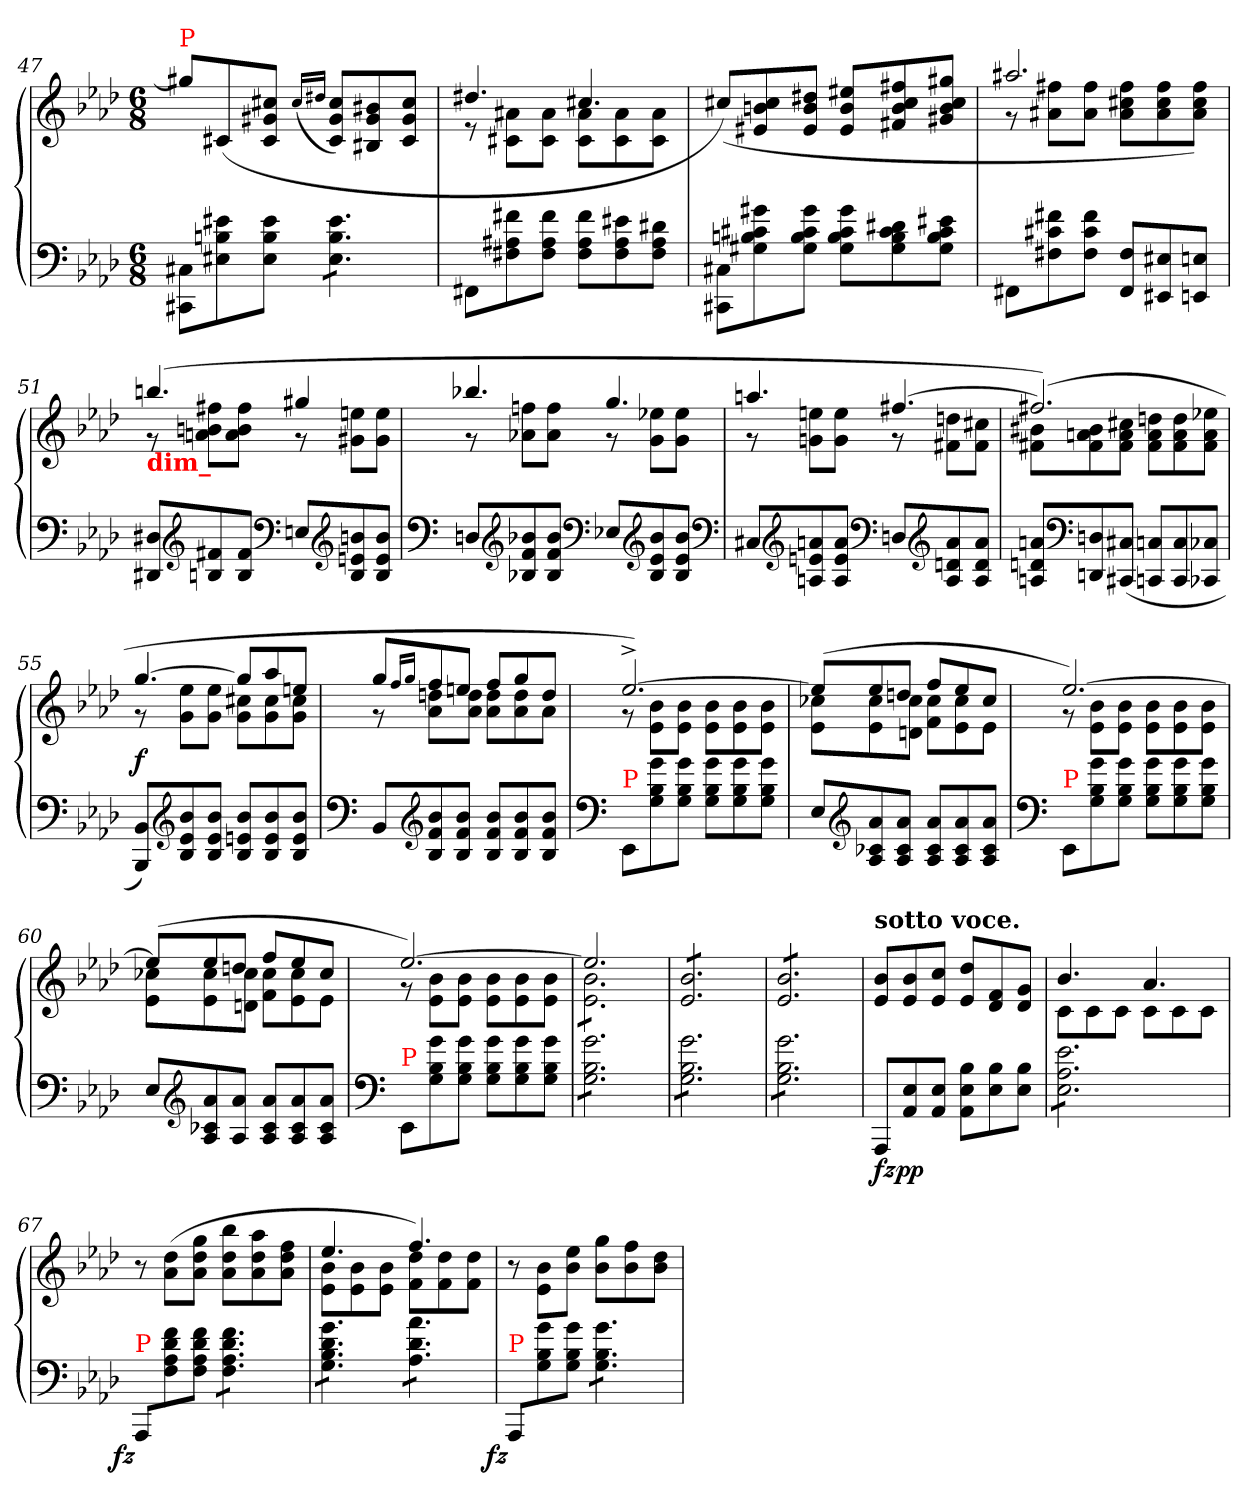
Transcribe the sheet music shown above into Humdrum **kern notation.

**kern	**kern	**dynam
*part1	*part1	*part1
*staff2	*staff1	*staff1/2
*clefF4	*clefG2	*
*k[b-e-a-d-]	*k[b-e-a-d-]	*
*A-:	*A-:	*
*M6/8	*M6/8	*
=47	=47	=47
!	!LO:TX:a:color=red:t=P	!
8C#X 8CC#XL	8gg#XL]	.
8e#X 8Bn 8E#X	(>8c#X	.
8e# 8B 8E#J	8cc#X 8g#X 8c#J	.
.	(<16qqcc#/LL	.
.	16qqdd#X/JJ	.
*tremolo	*	*
8e# 8B 8E#L	8cc# 8g# 8c#L)	.
8e# 8B 8E#	8b#X 8g# 8B#X	.
8e# 8B 8E#J	8cc# 8g# 8c#J	.
*Xtremolo	*	*
=48	=48	=48
*	*^	*
8FF#XL	4.dd#X	8re	.
8f#X 8A#X 8F#X	.	8a#X 8c#XL	.
8f# 8A# 8F#J	.	8a# 8c#J	.
*	*tremolo	*	*
8f# 8A# 8F#L	4.cc#X	8a# 8c#L	.
8e#X 8A# 8F#	.	8a# 8c#	.
8d#X 8A# 8F#J	.	8a# 8c#J	.
*	*Xtremolo	*	*
*	*v	*v	*
=49	=49	=49
8C#X 8CC#XL	(>8cc#XL)	.
8g#X 8c#X 8Bn 8G#X	8cc# 8bn 8e#X	.
8g# 8c# 8B 8G#J	8dd#X 8b 8e#J	.
8g# 8c# 8B 8G#L	8ee#X/ 8b/ 8e#/L	.
8d#X 8c# 8B 8G#	8ff#X 8cc# 8b 8f#	.
8e#X 8c# 8B 8G#J	8gg#X 8cc# 8b 8g#XJ	.
=50	=50	=50
*	*^	*
8FF#XL	2.aa#	8rg	.
8f#X 8c#X 8F#X	.	8ff#X 8a#XL	.
8f# 8c# 8F#J	.	8ff# 8a#J	.
8F# 8FF#L	.	8ff# 8cc#X 8a#L	.
8E#X 8EE#X	.	8ff# 8cc# 8a#	.
8En 8EEnJ	.	8ff# 8cc# 8a#J)	.
=51	=51	=51	=51
!	!LO:TX:b:B:color=red:t=dim_	!	!
8D#X 8DD#XL	(>4.bbn	8rg	.
*clefG2	*	*	*
8f#X 8Bn	.	8ff#X 8bn 8anL	.
8f# 8BJ	.	8ff# 8b 8aJ	.
*clefF4	*	*	*
8EnL	4gg#X	8rg	.
*clefG2	*	*	*
8bn 8en 8B	.	8een 8g#XL	.
8b 8e 8BJ	8ryy	8ee 8g#J	.
=52	=52	=52	=52
*clefF4	*	*	*
8DnL	4.bb-X	8rg	.
*clefG2	*	*	*
8b-X 8f 8B-X	.	8ffn 8a-XL	.
8b- 8f 8B-J	.	8ff 8a-J	.
*clefF4	*	*	*
8E-XL	4.gg	8rg	.
*clefG2	*	*	*
8b- 8e- 8B-	.	8ee-X 8gL	.
8b- 8e- 8B-J	.	8ee- 8gJ	.
*clefF4	*	*	*
=53	=53	=53	=53
8C#XL	4.aan	8rg	.
*clefG2	*	*	*
8an 8en 8An	.	8een 8gnL	.
8a 8e 8AJ	.	8ee 8gJ	.
*clefF4	*	*	*
8DnL	[4.ff#X	8rg	.
*clefG2	*	*	*
8a 8d 8A	.	8ddn 8f#XL	.
8a 8d 8AJ	.	8cc#X 8f#J	.
=54	=54	=54	=54
8an 8dn 8AnL	(>2.ff#X])	8b#X 8f#XL	.
*clefF4	*	*	*
8Dn 8DDn	.	8b# 8an 8f#	.
(<8C#X 8CC#XJ	.	8cc#X 8a 8f#J	.
8Cn 8CCnL	.	8ddn 8a 8f#L	.
8C 8CC	.	8dd 8a 8f#	.
8C-X 8CC-XJ	.	8ee-X 8a 8f#J	.
=55	=55	=55	=55
8BB- 8BBB-L)	[4.gg	8rg	f
*clefG2	*	*	*
8b- 8e- 8B-	.	8ee- 8gL	.
8b- 8e- 8B-J	.	8ee- 8gJ	.
8b- 8en 8B-L	8ggL]	8cc#X 8gL	.
8b- 8e 8B-	8aa-	8cc# 8g	.
8b- 8e 8B-J	8eenJ	8cc# 8gJ	.
=56	=56	=56	=56
*clefF4	*	*	*
8BB-L	8ggL	8rg	.
*clefG2	*	*	*
.	16qqff/LL	.	.
.	16qqgg/JJ	.	.
8b- 8f 8B-	8ff	8ddn 8a-L	.
8b- 8f 8B-J	8eenJ	8dd 8a-J	.
8b- 8f 8B-L	8ffL	8dd 8a-L	.
8b- 8f 8B-	8gg	8dd 8a-	.
8b- 8f 8B-J	8ddJ	8a-J	.
=57	=57	=57	=57
*clefF4	*	*	*
!LO:TX:a:color=red:t=P	!	!	!
8EE-/L	[2.ee-^)	8rg	.
8g\ 8B-\ 8G\	.	8b- 8e-L	.
8g\ 8B-\ 8G\J	.	8b- 8e-J	.
8g 8B- 8GL	.	8b- 8e-L	.
8g 8B- 8G	.	8b- 8e-	.
8g 8B- 8GJ	.	8b- 8e-J	.
=58	=58	=58	=58
8E-L	(>8ee-L]	8cc-X 8e-L	.
*clefG2	*	*	*
8a- 8c-X 8A-	8ee-	8cc- 8e-	.
8a- 8c- 8A-J	8ddnJ	8cc- 8dnJ	.
8a- 8c- 8A-L	8ffL	8cc- 8fL	.
8a- 8c- 8A-	8ee-	8cc- 8e-	.
8a- 8c- 8A-J	8cc-J	8e-J	.
=59	=59	=59	=59
*clefF4	*	*	*
!LO:TX:a:color=red:t=P	!	!	!
8EE-/L	[2.ee-)	8rg	.
8g\ 8B-\ 8G\	.	8b- 8e-L	.
8g\ 8B-\ 8G\J	.	8b- 8e-J	.
8g 8B- 8GL	.	8b- 8e-L	.
8g 8B- 8G	.	8b- 8e-	.
8g 8B- 8GJ	.	8b- 8e-J	.
=60	=60	=60	=60
8E-L	(>8ee-L]	8cc-X 8e-L	.
*clefG2	*	*	*
8a- 8c-X 8A-	8ee-	8cc- 8e-	.
8a- 8A-J	8ddnJ	8cc- 8dnJ	.
8a- 8c- 8A-L	8ffL	8cc- 8fL	.
8a- 8c- 8A-	8ee-	8cc- 8e-	.
8a- 8c- 8A-J	8cc-J	8e-J	.
=61	=61	=61	=61
*clefF4	*	*	*
!LO:TX:a:color=red:t=P	!	!	!
8EE-/L	[2.ee-)	8rg	.
8g\ 8B-\ 8G\	.	8b- 8e-L	.
8g\ 8B-\ 8G\J	.	8b- 8e-J	.
8g 8B- 8GL	.	8b- 8e-L	.
8g 8B- 8G	.	8b- 8e-	.
8g 8B- 8GJ	.	8b- 8e-J	.
=62	=62	=62	=62
*tremolo	*	*	*
*	*tremolo	*	*
8g 8B- 8GL	2.ee-]	8b- 8e-L	.
8g 8B- 8G	.	8b- 8e-	.
8g 8B- 8G	.	8b- 8e-	.
8g 8B- 8G	.	8b- 8e-	.
8g 8B- 8G	.	8b- 8e-	.
8g 8B- 8GJ	.	8b- 8e-J	.
*	*v	*v	*
=63	=63	=63
8g 8B- 8GL	8b- 8e-L	.
8g 8B- 8G	8b- 8e-	.
8g 8B- 8G	8b- 8e-	.
8g 8B- 8G	8b- 8e-	.
8g 8B- 8G	8b- 8e-	.
8g 8B- 8GJ	8b- 8e-J	.
=64	=64	=64
8g 8B- 8GL	(<(>8b- 8e-L	.
8g 8B- 8G	(<(>8b- 8e-	.
8g 8B- 8G	(<(>8b- 8e-	.
8g 8B- 8G	(<(>8b- 8e-	.
8g 8B- 8G	(<(>8b- 8e-	.
8g 8B- 8GJ	8b- 8e-J	.
*	*Xtremolo	*
*Xtremolo	*	*
=65	=65	=65
!	!LO:TX:a:B:t=sotto voce.	!
!	!	!LO:DY:b=2
8AAA-L	8b- 8e-L))	fz pp
8E- 8AA-	8b- 8e-	.
8E- 8AA-J	8cc 8e-J	.
8B- 8E- 8AA-L	8dd- 8e-L	.
8B- 8E-	8f 8d-	.
8B- 8E-J	8g 8d-J	.
=66	=66	=66
*	*^	*
*tremolo	*	*	*
8e- 8A- 8E-L	4.b-	8cL	.
8e- 8A- 8E-	.	8c	.
8e- 8A- 8E-	.	8cJ	.
8e- 8A- 8E-	4.a-	8cL	.
8e- 8A- 8E-	.	8c	.
8e- 8A- 8E-J	.	8cJ	.
*Xtremolo	*	*	*
=67	=67	=67	=67
!LO:TX:a:color=red:t=P	!	!	!
!	!	!	!LO:DY:b=2:rj
*	*v	*v	*
8AAA-/L	8r	fz
8f\ 8d-\ 8A-\ 8F\	(>8dd- 8a-L	.
8f\ 8d-\ 8A-\ 8F\J	8gg 8dd- 8a-J	.
*tremolo	*	*
8f 8d- 8A- 8FL	8bb- 8dd- 8a-L	.
8f 8d- 8A- 8F	8aa- 8dd- 8a-	.
8f 8d- 8A- 8FJ	8ff 8dd- 8a-J	.
=68	=68	=68
*	*^	*
*	*tremolo	*	*
8g 8d- 8B- 8GL	4.ee-	8b- 8e-L	.
8g 8d- 8B- 8G	.	8b- 8e-	.
8g 8d- 8B- 8GJ	.	8b- 8e-J	.
8a- 8d- 8A-L	4.ff)	8dd- 8fL	.
8a- 8d- 8A-	.	8dd- 8f	.
8a- 8d- 8A-J	.	8dd- 8fJ	.
*	*Xtremolo	*	*
*Xtremolo	*	*	*
=69	=69	=69	=69
!LO:TX:a:color=red:t=P	!	!	!
!	!	!	!LO:DY:b=2:rj
*	*v	*v	*
8AAA-/L	8r	fz
8g\ 8B-\ 8G\	8b-\ 8e-\L	.
8g\ 8B-\ 8G\J	8ee- 8b-J	.
*tremolo	*	*
8g 8B- 8GL	8gg 8b-L	.
8g 8B- 8G	8ff 8b-	.
8g 8B- 8GJ	8dd- 8b-J	.
*Xtremolo	*	*
=	=	=
*-	*-	*-
